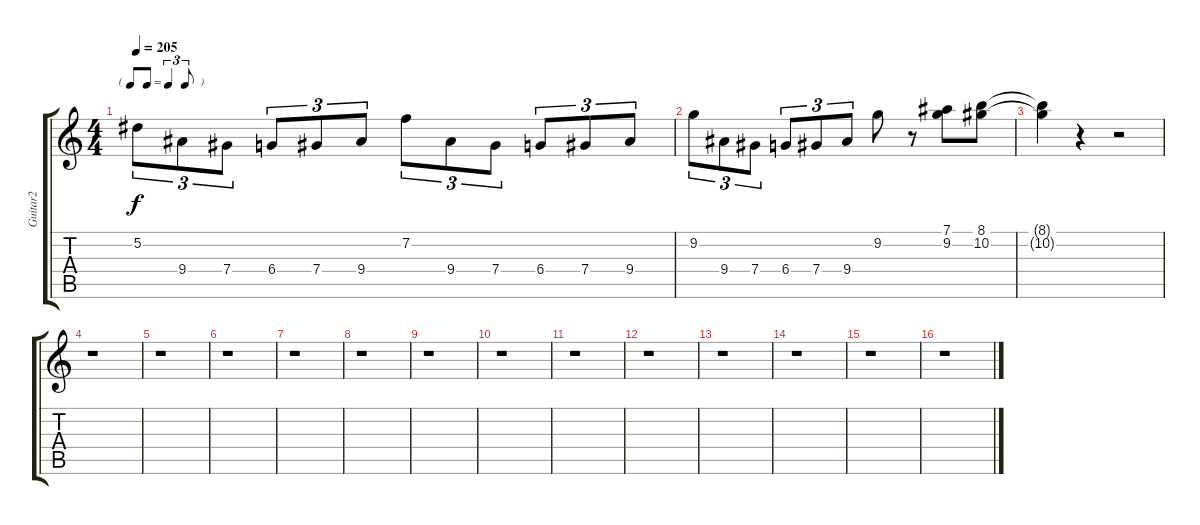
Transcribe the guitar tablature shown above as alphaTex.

\track ("Guitar2" "Guitar2") {instrument distortionguitar}
\staff {score tabs}
\tuning (Eb4 Bb3 Gb3 Db3 Ab2 Eb2) {hide}
\ts (4 4)
\tf triplet8th
\tempo 205
\clef g2
\ks c
5.2.8{tu (3 2) dy f} 9.4.8{tu (3 2)} 7.4.8{tu (3 2)} 6.4.8{tu (3 2)} 7.4.8{tu (3 2)} 9.4.8{tu (3 2)} 7.2.8{tu (3 2)} 9.4.8{tu (3 2)} 7.4.8{tu (3 2)} 6.4.8{tu (3 2)} 7.4.8{tu (3 2)} 9.4.8{tu (3 2)} |
9.2.8{tu (3 2)} 9.4.8{tu (3 2)} 7.4.8{tu (3 2)} 6.4.8{tu (3 2)} 7.4.8{tu (3 2)} 9.4.8{tu (3 2)} 9.2.8 r.8 (7.1 9.2).8 (8.1 10.2).8 |
(8.1{t} 10.2{t}).4 r.4 r.2 |
r.1 |
r.1 |
r.1 |
r.1 |
r.1 |
r.1 |
r.1 |
r.1 |
r.1 |
r.1 |
r.1 |
r.1 |
r.1
